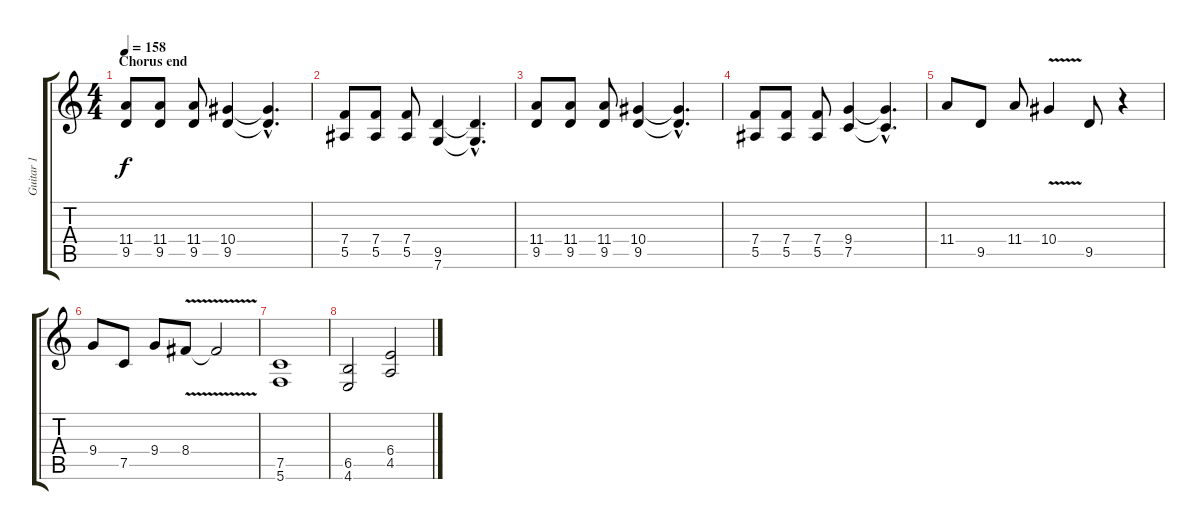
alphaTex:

\track ("Guitar 1" "Guitar 1") {instrument distortionguitar}
\staff {score tabs}
\tuning (C4 G3 Eb3 Bb2 F2 C2) {hide}
\ts (4 4)
\section ("" "Chorus end")
\tempo 158
\clef g2
\ks c
(11.4 9.5).8{dy f} (11.4 9.5).8 (11.4 9.5).8 (10.4 9.5).4 (10.4{hac t} 9.5{hac t}).4{d} |
(7.4 5.5).8 (7.4 5.5).8 (7.4 5.5).8 (9.5 7.6).4 (9.5{hac t} 7.6{hac t}).4{d} |
(11.4 9.5).8 (11.4 9.5).8 (11.4 9.5).8 (10.4 9.5).4 (10.4{hac t} 9.5{hac t}).4{d} |
(7.4 5.5).8 (7.4 5.5).8 (7.4 5.5).8 (9.4 7.5).4 (9.4{hac t} 7.5{hac t}).4{d} |
11.4.8 9.5.8 11.4.8 10.4{v}.4 9.5.8 r.4 |
9.4.8 7.5.8 9.4.8 8.4{v}.8 8.4{t}.2 |
(7.5 5.6).1 |
(6.5 4.6).2 (6.4 4.5).2
